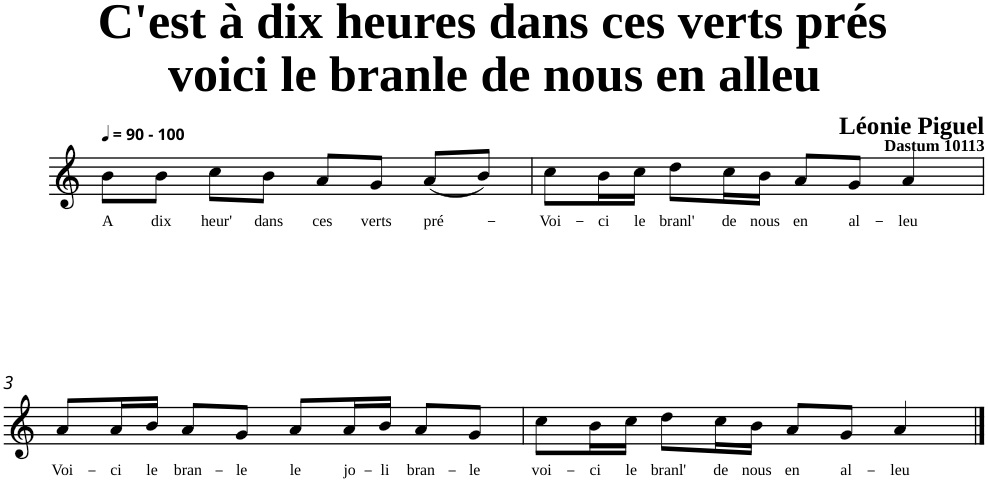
**kern	**text
*part1	*part1
*staff1	*staff1
*clefG2	*
*k[]	*
=1	=1
!LO:TX:a:B:t=- 100	!
!	!LO:LY:b
8b\L	A
!	!LO:LY:b
8b\J	dix
!	!LO:LY:b
8cc\L	heur'
!	!LO:LY:b
8b\J	dans
!	!LO:LY:b
8a/L	ces
!	!LO:LY:b
8g/J	verts
!	!LO:LY:b
(<8a/L	pré-
8b/J)	.
=2	=2
!	!LO:LY:b
8cc\L	-Voi-
!	!LO:LY:b
16b\L	-ci
!	!LO:LY:b
16cc\JJ	le
!	!LO:LY:b
8dd\L	branl'
!	!LO:LY:b
16cc\L	de
!	!LO:LY:b
16b\JJ	nous
!	!LO:LY:b
8a/L	en
!	!LO:LY:b
8g/J	al-
!	!LO:LY:b
4a/	-leu
!!LO:LB:g=z
=3	=3
!	!LO:LY:b
8a/L	Voi-
!	!LO:LY:b
16a/L	-ci
!	!LO:LY:b
16b/JJ	le
!	!LO:LY:b
8a/L	bran-
!	!LO:LY:b
8g/J	-le
!	!LO:LY:b
8a/L	le
!	!LO:LY:b
16a/L	jo-
!	!LO:LY:b
16b/JJ	-li
!	!LO:LY:b
8a/L	bran-
!	!LO:LY:b
8g/J	-le
=4	=4
!	!LO:LY:b
8cc\L	voi-
!	!LO:LY:b
16b\L	-ci
!	!LO:LY:b
16cc\JJ	le
!	!LO:LY:b
8dd\L	branl'
!	!LO:LY:b
16cc\L	de
!	!LO:LY:b
16b\JJ	nous
!	!LO:LY:b
8a/L	en
!	!LO:LY:b
8g/J	al-
!	!LO:LY:b
4a/	-leu
==	==
*-	*-
